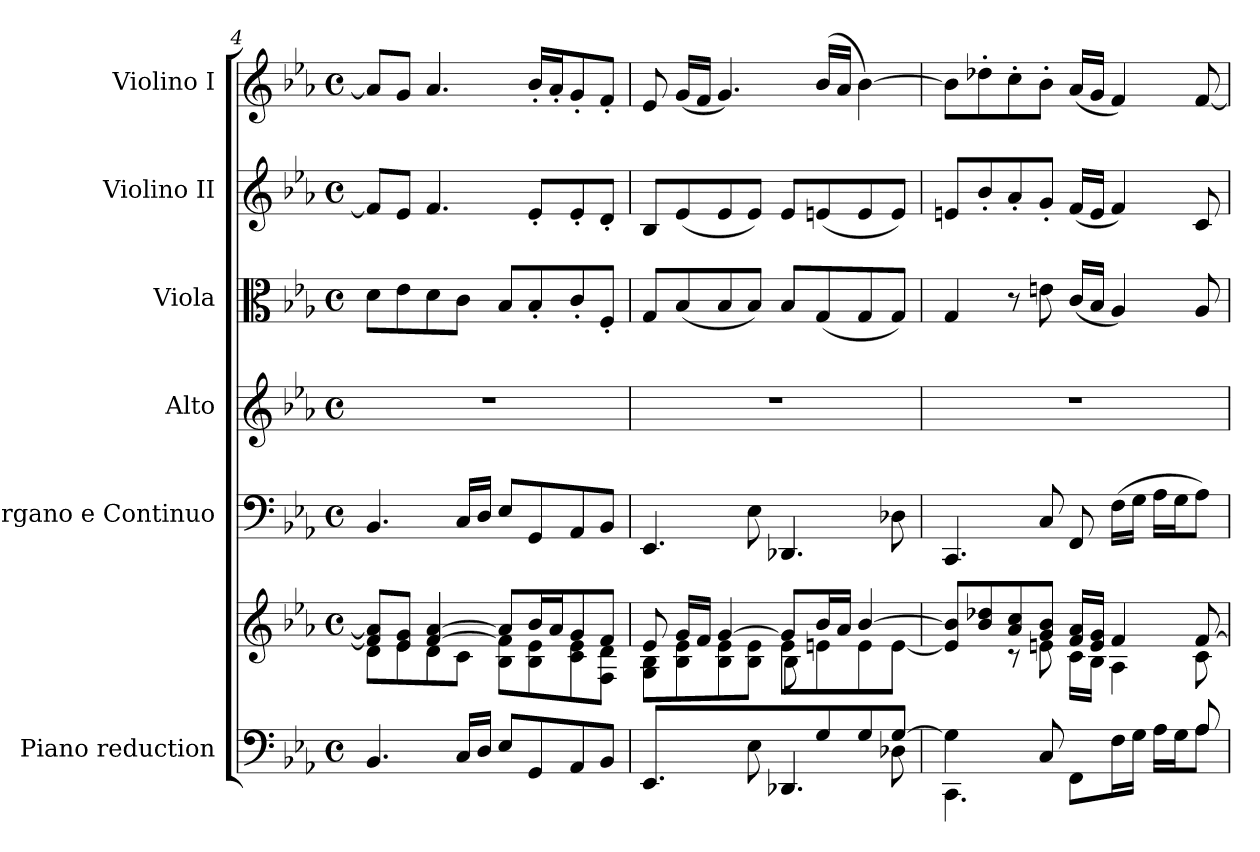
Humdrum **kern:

**kern	**kern	**kern	**kern	**kern	**kern	**kern
*part6	*part6	*part5	*part4	*part3	*part2	*part1
*staff7	*staff6	*staff5	*staff4	*staff3	*staff2	*staff1
*I"Piano reduction	*	*I"Organo e Continuo	*I"Alto	*I"Viola	*I"Violino II	*I"Violino I
*I'Pno	*	*	*	*	*	*
*clefF4	*clefG2	*clefF4	*clefG2	*clefC3	*clefG2	*clefG2
*k[b-e-a-]	*k[b-e-a-]	*k[b-e-a-]	*k[b-e-a-]	*k[b-e-a-]	*k[b-e-a-]	*k[b-e-a-]
*M4/4	*M4/4	*M4/4	*M4/4	*M4/4	*M4/4	*M4/4
*met(c)	*met(c)	*met(c)	*met(c)	*met(c)	*met(c)	*met(c)
=4	=4	=4	=4	=4	=4	=4
*	*^	*	*	*	*	*
4.BB-/	8f/] 8a-/]L	8d\L	4.BB-/	1r	8d\L	8f/L]	8a-/L]
.	8e-/ 8g/J	8e-\	.	.	8e-\	8e-/J	8g/J
.	[4f/ [4a-/	8d\	.	.	8d\	4.f/	4.a-/
16C/LL	.	8c\J	16C/LL	.	8c\J	.	.
16D/JJ	.	.	16D/JJ	.	.	.	.
8E-/L	8a-/L]	8B-\ 8f\]L	8E-/L	.	8B-/L	.	.
8GG/	16b-/L	8B-\ 8e-\	8GG/	.	8B-'/	8e-'/L	16b-'/LL
.	16a-/J	.	.	.	.	.	16a-'/J
8AA-/	8g/	8c\ 8e-\	8AA-/	.	8c'/	8e-'/	8g'/
8BB-/J	8f/J	8F\ 8d\J	8BB-/J	.	8F'/J	8d'/J	8f'/J
=5	=5	=5	=5	=5	=5	=5	=5
*^	*	*^	*	*	*	*	*
4.EE-/	4.ryy	8e-/	8G\ 8B-\L	2ryy	4.EE-/	1r	8G/L	8B-/L	8e-/
.	.	16g/LL	8B-\ 8e-\	.	.	.	(8B-/	(8e-/	(16g/LL
.	.	16f/JJ	.	.	.	.	.	.	16f/JJ
.	.	[4g/	8B-\ 8e-\	.	.	.	8B-/	8e-/	4.g/)
8ryy	8E-\	.	8B-\ 8e-\J	.	8E-\	.	8B-/J)	8e-/J)	.
8ryy	4.DD-X/	8g/L]	8e-\L	8B-\L	4.DD-X/	.	8B-/L	8e-/L	.
8G/	.	16b-/L	8en\	4.ryy	.	.	(8G/	(8en/	(16b-/LL
.	.	16a-/JJ	.	.	.	.	.	.	16a-/JJ
8G/	.	[4b-/	8e\	.	.	.	8G/	8e/	[4b-\)
[8G/J	8D-X\	.	[8e\J	.	8D-X\	.	8G/J)	8e/J)	.
*	*	*	*v	*v	*	*	*	*	*
!!LO:LB:g=z
=6	=6	=6	=6	=6	=6	=6	=6	=6
*	*^	*	*	*	*	*	*	*
4G\]	2ryy	4.CC\	8e/] 8b-/]L	4ryy	4.CC/	1r	4G/	8en/L	8b-\L]
.	.	.	8b-/ 8dd-X/	.	.	.	.	8b-'/	8dd-X'\
2.ryy	.	.	8a-/ 8cc/	8r	.	.	8r	8a-'/	8cc'\
.	.	8C/	8g/ 8b-/J	8en\	8C/	.	8en\	8g'/J	8b-'\J
.	4ryy	8FF\L	16f/ 16a-/LL	16c\LL	8FF/	.	(16c/LL	(16f/LL	(16a-/LL
.	.	.	16e/ 16g/JJ	16B-\JJ	.	.	16B-/JJ	16e/JJ	16g/JJ
.	.	16F\L	4f/	4A-\	(16F\LL	.	4A-/)	4f/)	4f/)
.	.	16G\JJ	.	.	16G\JJ	.	.	.	.
.	8ryy	16A-\LL	.	.	16A-\LL	.	.	.	.
.	.	16G\J	.	.	16G\J	.	.	.	.
.	8A-/	8A-\J	[8f/	8c\	8A-\J)	.	8A-/	8c/	[8f/
*v	*v	*v	*	*	*	*	*	*	*
*	*v	*v	*	*	*	*	*
=	=	=	=	=	=	=
*-	*-	*-	*-	*-	*-	*-
